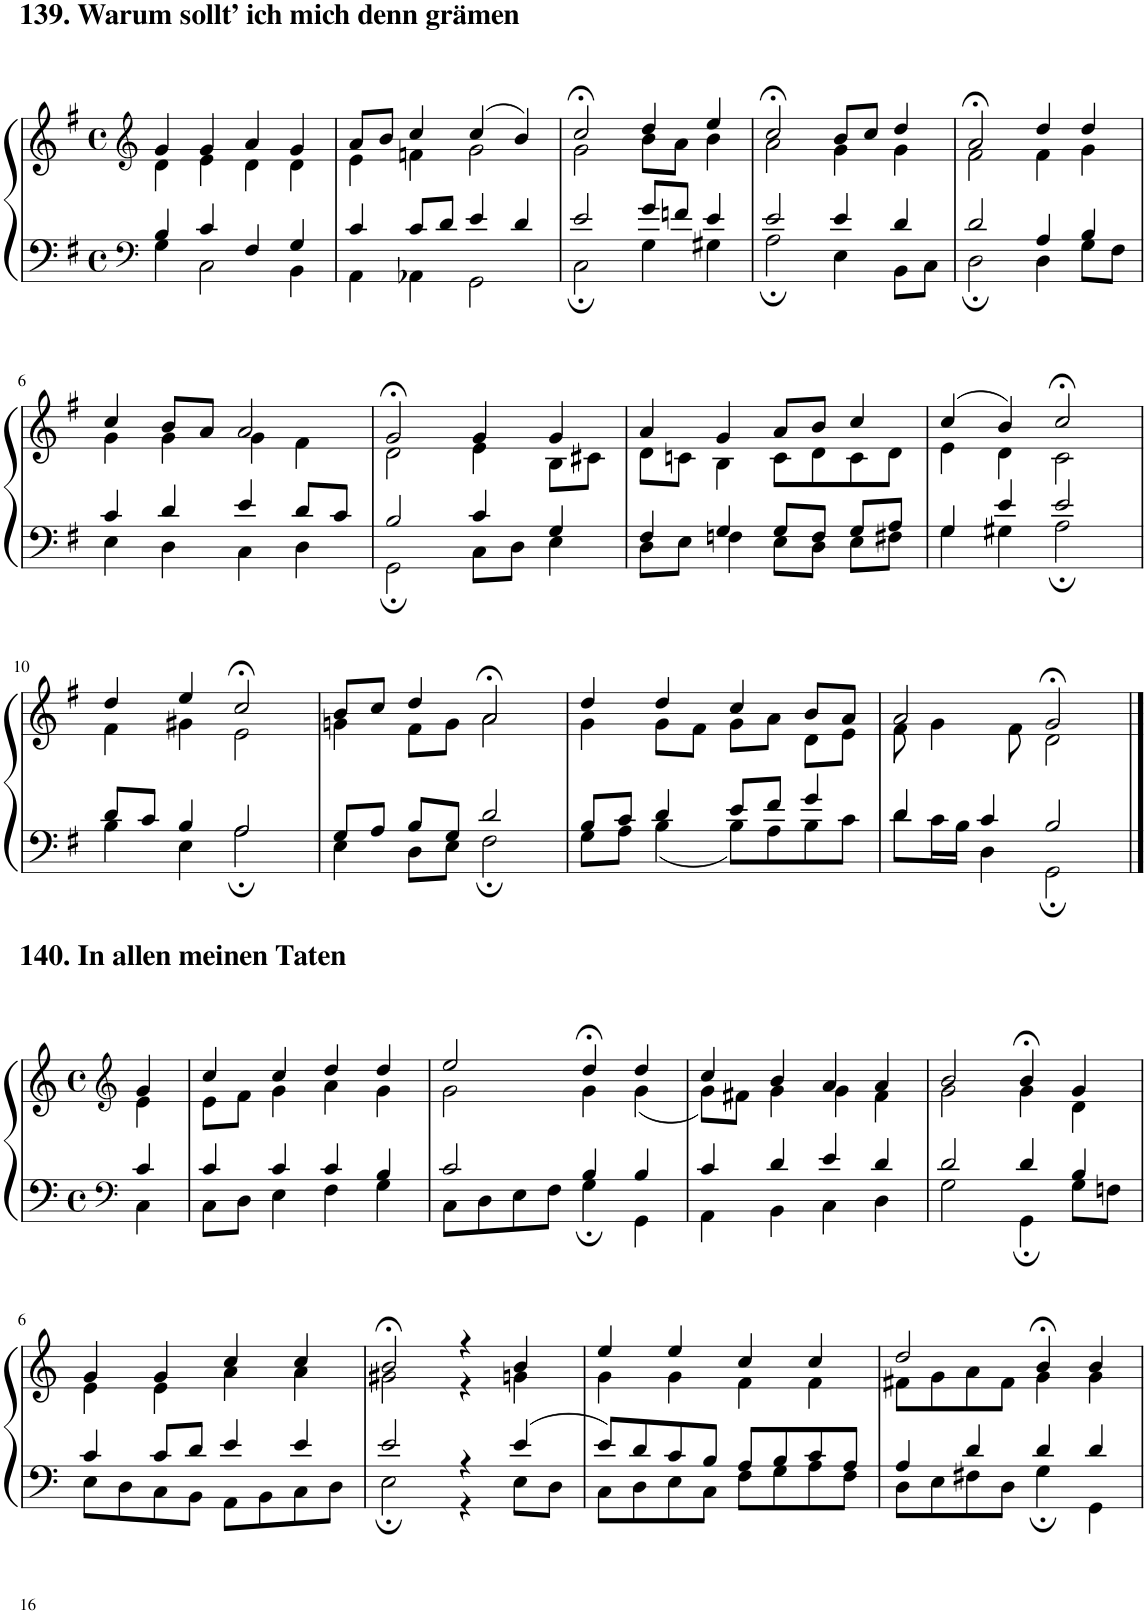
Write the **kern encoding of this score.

**kern	**kern
*part1	*part1
*staff2	*staff1
*I"Piano	*
*I'Pno	*
!!LO:PB:g=z
*clefF4	*clefG2
*k[f#]	*k[f#]
*M4/4	*M4/4
*met(c)	*met(c)
=1	=1
*^	*^
4B/	4G\	4g/	4d\
4c/	2C\	4g/	4e\
4F#/	.	4a/	4d\
4G/	4BB\	4g/	4d\
=2	=2	=2	=2
4c/	4AA\	8a/L	4e\
.	.	8b/J	.
8c/L	4AA-X\	4cc/	4fn\
8d/J	.	.	.
4e/	2GG\	(4cc/	2g\
4d/	.	4b/)	.
=3	=3	=3	=3
2e/	2C;\	2cc;</	2g\
8g/L	4G\	4dd/	8b\L
8fn/J	.	.	8a\J
4e/	4G#X\	4ee/	4b\
=4	=4	=4	=4
2e/	2A;\	2cc;</	2a\
4e/	4E\	8b/L	4g\
.	.	8cc/J	.
4d/	8BB\L	4dd/	4g\
.	8C\J	.	.
=5	=5	=5	=5
2d/	2D;\	2a;</	2f#\
4A/	4D\	4dd/	4f#\
4B/	8G\L	4dd/	4g\
.	8F#\J	.	.
!!LO:LB:g=z	!!
=6	=6	=6	=6
4c/	4E\	4cc/	4g\
4d/	4D\	8b/L	4g\
.	.	8a/J	.
4e/	4C\	2a/	4g\
8d/L	4D\	.	4f#\
8c/J	.	.	.
=7	=7	=7	=7
2B/	2GG;\	2g;</	2d\
4c/	8C\L	4g/	4e\
.	8D\J	.	.
4G/	4E\	4g/	8B\L
.	.	.	8c#X\J
=8	=8	=8	=8
4F#/	8D\L	4a/	8d\L
.	8E\J	.	8cn\J
4G/	4Fn\	4g/	4B\
8G/L	8E\L	8a/L	8c\L
8F/J	8D\J	8b/J	8d\
8G/L	8E\L	4cc/	8c\
8A/J	8F#X\J	.	8d\J
=9	=9	=9	=9
4G/	4G\	(4cc/	4e\
4e/	4G#X\	4b/)	4d\
2e/	2A;\	2cc;</	2c\
!!LO:LB:g=z	!!
=10	=10	=10	=10
8d/L	4B\	4dd/	4f#\
8c/J	.	.	.
4B/	4E\	4ee/	4g#X\
2A/	2A;\	2cc;</	2e\
=11	=11	=11	=11
8G/L	4E\	8b/L	4gn\
8A/J	.	8cc/J	.
8B/L	8D\L	4dd/	8f#\L
8G/J	8E\J	.	8g\J
2d/	2F#;\	2a;</	2a\
=12	=12	=12	=12
8B/L	8G\L	4dd/	4g\
8c/J	8A\J	.	.
4d/	4B\	4dd/	8g\L
.	.	.	8f#\J
8e/L	8B\L	4cc/	8g\L
8f#/J	8A\	.	8a\J
4g/	8B\	8b/L	8d\L
.	8c\J	8a/J	8e\J
=13	=13	=13	=13
4d/	8d\L	2a/	8f#\
.	16c\L	.	4g\
.	16B\JJ	.	.
4c/	4D\	.	.
.	.	.	8f#\
2B/	2GG;\	2g;</	2d\
!!LO:LB:g=z	!!
==1	==1	==1	==1
*clefF4	*	*clefG2	*
*k[]	*	*k[]	*
*M4/4	*	*M4/4	*
*met(c)	*	*met(c)	*
4c/	4C\	4g/	4e\
=2	=2	=2	=2
4c/	8C\L	4cc/	8e\L
.	8D\J	.	8f\J
4c/	4E\	4cc/	4g\
4c/	4F\	4dd/	4a\
4B/	4G\	4dd/	4g\
=3	=3	=3	=3
2c/	8C\L	2ee/	2g\
.	8D\	.	.
.	8E\	.	.
.	8F\J	.	.
4B/	4G;\	4dd;</	4g\
4B/	4GG\	4dd/	(4g\
=4	=4	=4	=4
4c/	4AA\	4cc/	8g\L)
.	.	.	8f#X\J
4d/	4BB\	4b/	4g\
4e/	4C\	4a/	4g\
4d/	4D\	4a/	4f#\
=5	=5	=5	=5
2d/	2G\	2b/	2g\
4d/	4GG;\	4b;</	4g\
4B/	8G\L	4g/	4d\
.	8Fn\J	.	.
!!LO:LB:g=z	!!
=6	=6	=6	=6
4c/	8E\L	4g/	4e\
.	8D\	.	.
8c/L	8C\	4g/	4e\
8d/J	8BB\J	.	.
4e/	8AA\L	4cc/	4a\
.	8BB\	.	.
4e/	8C\	4cc/	4a\
.	8D\J	.	.
=7	=7	=7	=7
2e/	2E;\	2b;</	2g#X\
4r	4r	4r	4r
4e/	8E\L	4b/	4gn\
.	8D\J	.	.
=8	=8	=8	=8
8e/L	8C\L	4ee/	4g\
8d/	8D\	.	.
8c/	8E\	4ee/	4g\
8B/J	8C\J	.	.
8A/L	8F\L	4cc/	4f\
8B/	8G\	.	.
8c/	8A\	4cc/	4f\
8A/J	8F\J	.	.
=9	=9	=9	=9
4A/	8D\L	2dd/	8f#X\L
.	8E\	.	8g\
4d/	8F#X\	.	8a\
.	8D\J	.	8f#\J
4d/	4G;\	4b;</	4g\
4d/	4GG\	4b/	4g\
*v	*v	*	*
*	*v	*v
=	=
*-	*-
